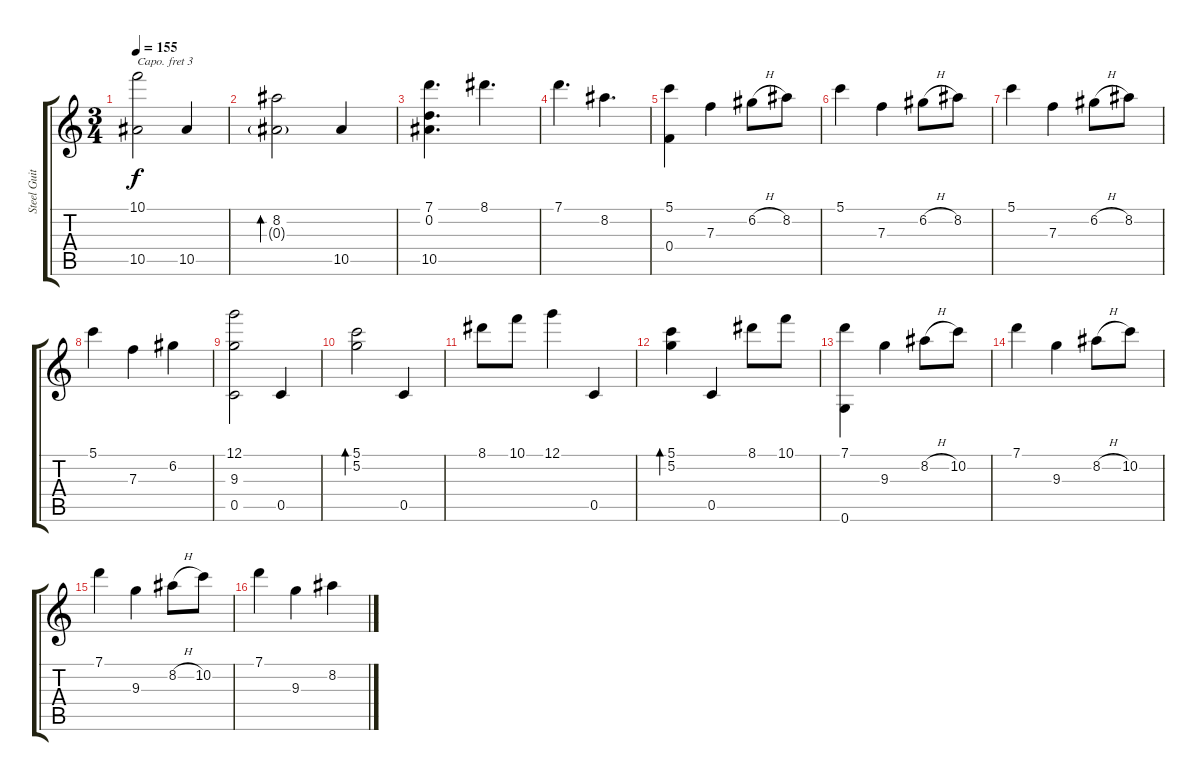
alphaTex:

\track ("Steel Guitar" "Steel Guit") {instrument acousticguitarsteel}
\staff {score tabs}
\capo 3
\tuning (E4 B3 G3 D3 A2 E2) {hide}
\ts (3 4)
\tempo 155
\clef g2
\ks c
(10.1 10.5).2{dy f} 10.5.4 |
(8.2 0.3{g}).2{bd 120} 10.5.4 |
(7.1 0.2 10.5).4{d} 8.1.4{d} |
7.1.4{d} 8.2.4{d} |
(5.1 0.4).4 7.3.4 6.2{h}.8 8.2.8 |
5.1.4 7.3.4 6.2{h}.8 8.2.8 |
5.1.4 7.3.4 6.2{h}.8 8.2.8 |
5.1.4 7.3.4 6.2.4 |
(12.1 9.3 0.5).2 0.5.4 |
(5.1 5.2).2{bd 60} 0.5.4 |
8.1.8 10.1.8 12.1.4 0.5.4 |
(5.1 5.2).4{bd 60} 0.5.4 8.1.8 10.1.8 |
(7.1 0.6).4 9.3.4 8.2{h}.8 10.2.8 |
7.1.4 9.3.4 8.2{h}.8 10.2.8 |
7.1.4 9.3.4 8.2{h}.8 10.2.8 |
7.1.4 9.3.4 8.2.4
